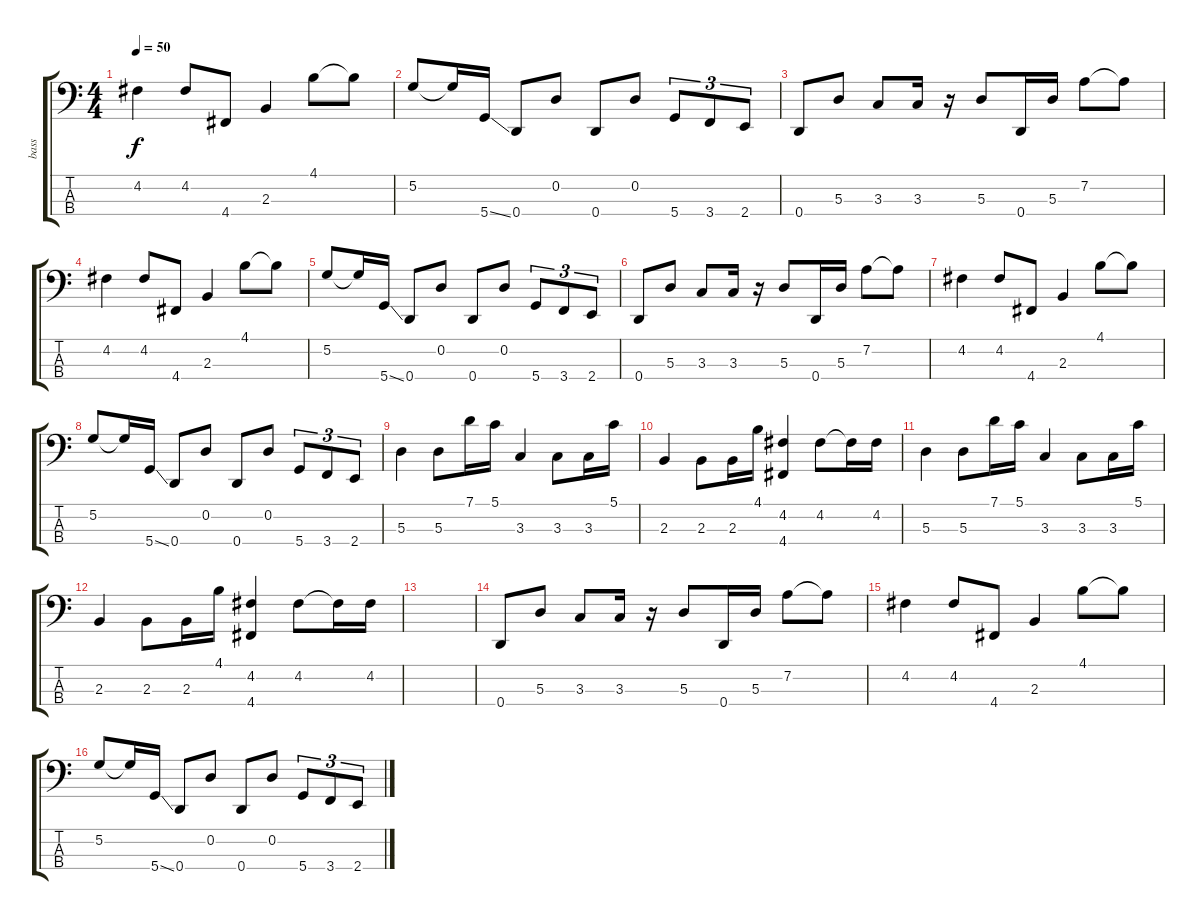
\track ("bass" "bass") {instrument electricbassfinger}
\staff {score tabs}
\tuning (G2 D2 A1 D1) {hide}
\ts (4 4)
\tempo 50
\clef f4
\ks c
4.2.4{dy f} 4.2.8 4.4.8 2.3.4 4.1.8 4.1{t}.8 |
5.2.8 5.2{t}.16 5.4{ss}.16 0.4.8 0.2.8 0.4.8 0.2.8 5.4.8{tu (3 2)} 3.4.8{tu (3 2)} 2.4.8{tu (3 2)} |
0.4.8 5.3.8 3.3.8 3.3.16 r.16 5.3.8 0.4.16 5.3.16 7.2.8 7.2{t}.8 |
4.2.4 4.2.8 4.4.8 2.3.4 4.1.8 4.1{t}.8 |
5.2.8 5.2{t}.16 5.4{ss}.16 0.4.8 0.2.8 0.4.8 0.2.8 5.4.8{tu (3 2)} 3.4.8{tu (3 2)} 2.4.8{tu (3 2)} |
0.4.8 5.3.8 3.3.8 3.3.16 r.16 5.3.8 0.4.16 5.3.16 7.2.8 7.2{t}.8 |
4.2.4 4.2.8 4.4.8 2.3.4 4.1.8 4.1{t}.8 |
5.2.8 5.2{t}.16 5.4{ss}.16 0.4.8 0.2.8 0.4.8 0.2.8 5.4.8{tu (3 2)} 3.4.8{tu (3 2)} 2.4.8{tu (3 2)} |
5.3.4 5.3.8 7.1.16 5.1.16 3.3.4 3.3.8 3.3.16 5.1.16 |
2.3.4 2.3.8 2.3.16 4.1.16 (4.2 4.4).4 4.2.8 4.2{t}.16 4.2.16 |
5.3.4 5.3.8 7.1.16 5.1.16 3.3.4 3.3.8 3.3.16 5.1.16 |
2.3.4 2.3.8 2.3.16 4.1.16 (4.2 4.4).4 4.2.8 4.2{t}.16 4.2.16 |
|
0.4.8 5.3.8 3.3.8 3.3.16 r.16 5.3.8 0.4.16 5.3.16 7.2.8 7.2{t}.8 |
4.2.4 4.2.8 4.4.8 2.3.4 4.1.8 4.1{t}.8 |
5.2.8 5.2{t}.16 5.4{ss}.16 0.4.8 0.2.8 0.4.8 0.2.8 5.4.8{tu (3 2)} 3.4.8{tu (3 2)} 2.4.8{tu (3 2)}
